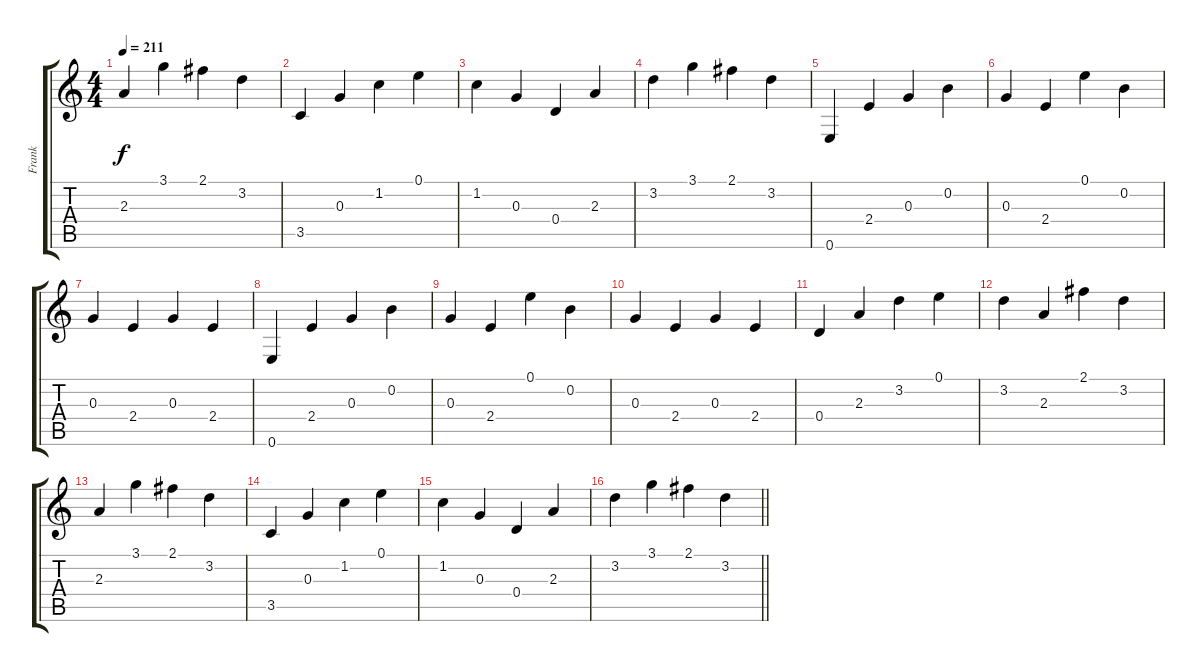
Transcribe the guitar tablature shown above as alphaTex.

\track ("Frank" "Frank") {instrument acousticguitarsteel}
\staff {score tabs}
\tuning (E4 B3 G3 D3 A2 E2) {hide}
\ts (4 4)
\tempo 211
\clef g2
\ks c
2.3.4{dy f} 3.1.4 2.1.4 3.2.4 |
3.5.4 0.3.4 1.2.4 0.1.4 |
1.2.4 0.3.4 0.4.4 2.3.4 |
3.2.4 3.1.4 2.1.4 3.2.4 |
0.6.4 2.4.4 0.3.4 0.2.4 |
0.3.4 2.4.4 0.1.4 0.2.4 |
0.3.4 2.4.4 0.3.4 2.4.4 |
0.6.4 2.4.4 0.3.4 0.2.4 |
0.3.4 2.4.4 0.1.4 0.2.4 |
0.3.4 2.4.4 0.3.4 2.4.4 |
0.4.4 2.3.4 3.2.4 0.1.4 |
3.2.4 2.3.4 2.1.4 3.2.4 |
2.3.4 3.1.4 2.1.4 3.2.4 |
3.5.4 0.3.4 1.2.4 0.1.4 |
1.2.4 0.3.4 0.4.4 2.3.4 |
\barLineRight lightlight
3.2.4 3.1.4 2.1.4 3.2.4
